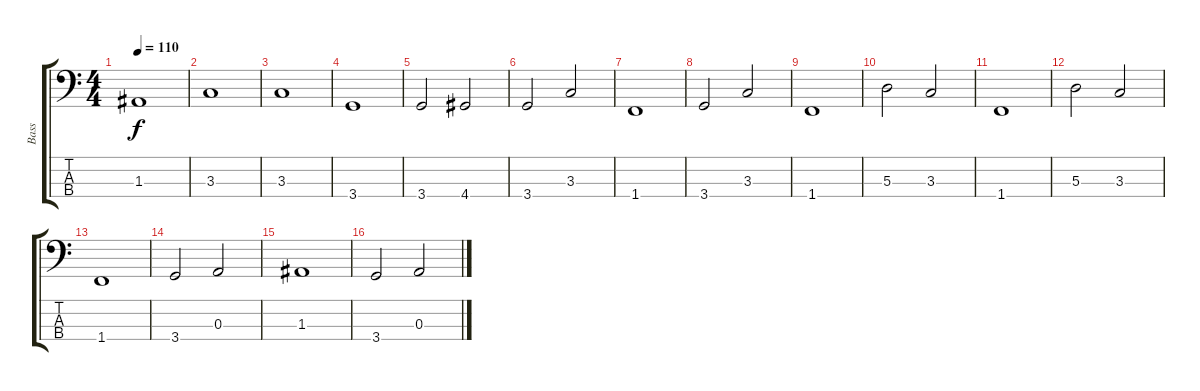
\track ("Bass" "Bass") {instrument electricbassfinger}
\staff {score tabs}
\tuning (G2 D2 A1 E1) {hide}
\ts (4 4)
\tempo 110
\clef f4
\ks c
1.3.1{dy f} |
3.3.1 |
3.3.1 |
3.4.1 |
3.4.2 4.4.2 |
3.4.2 3.3.2 |
1.4.1 |
3.4.2 3.3.2 |
1.4.1 |
5.3.2 3.3.2 |
1.4.1 |
5.3.2 3.3.2 |
1.4.1 |
3.4.2 0.3.2 |
1.3.1 |
3.4.2 0.3.2
